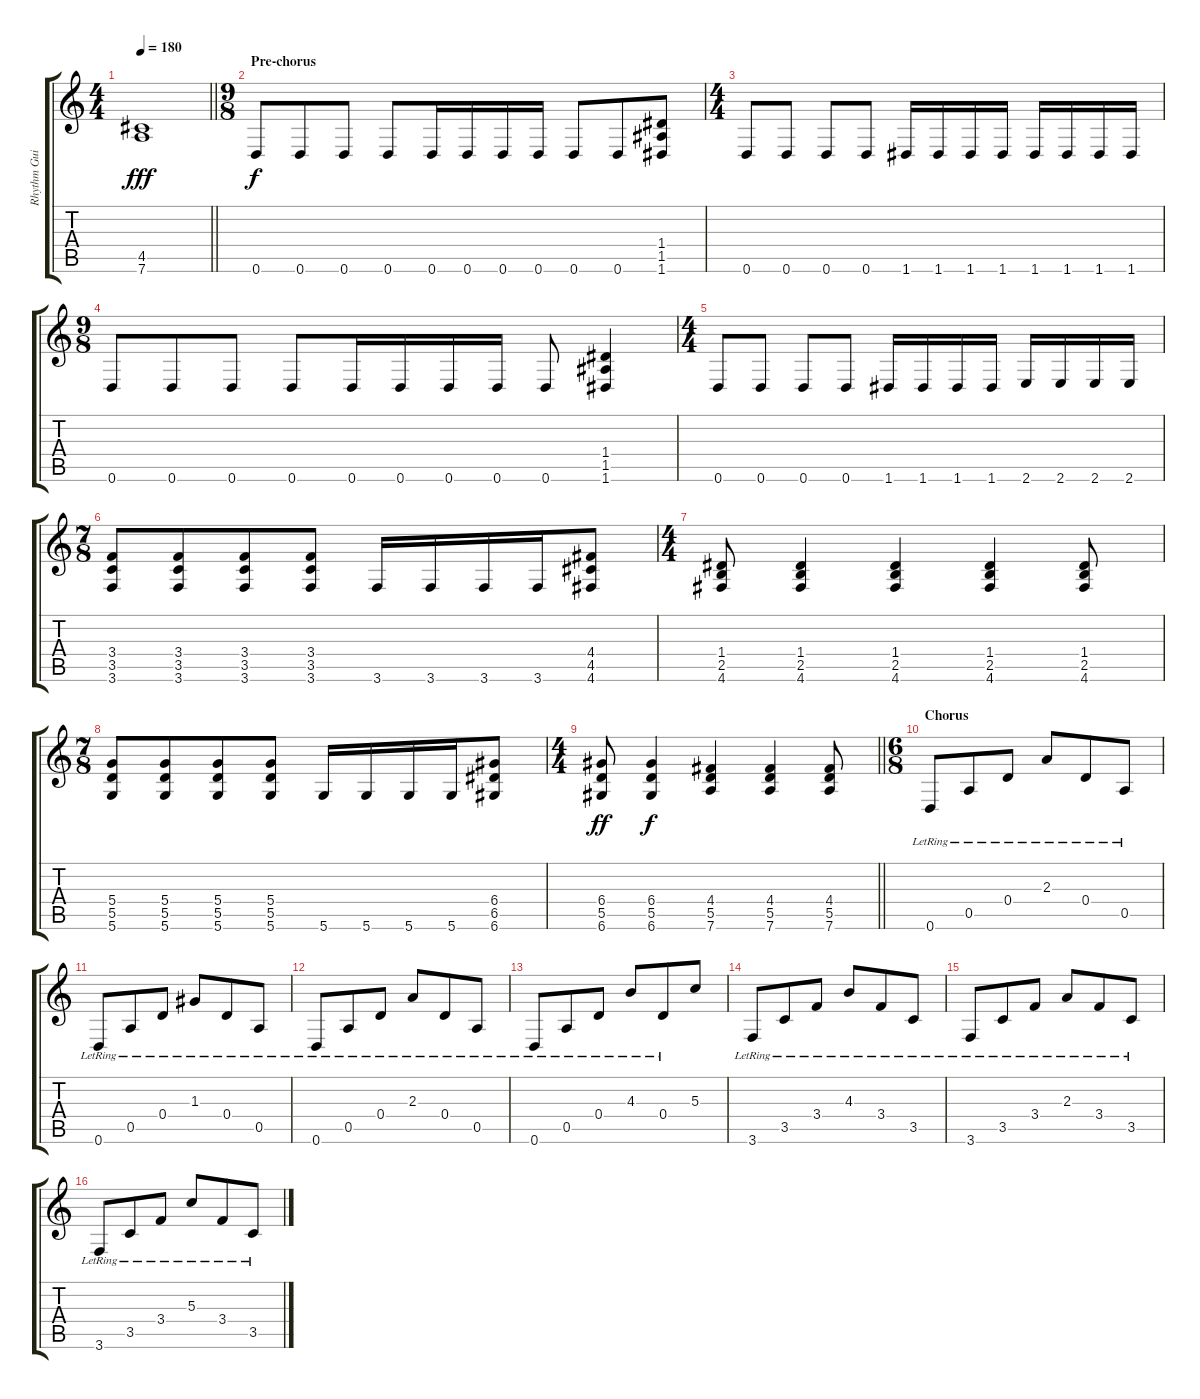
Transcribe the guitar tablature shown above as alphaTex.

\track ("Rhythm Guitar right" "Rhythm Gui") {instrument distortionguitar}
\staff {score tabs}
\tuning (E4 B3 G3 D3 A2 D2) {hide}
\ts (4 4)
\tempo 180
\clef g2
\barLineRight lightlight
\ks c
(4.5 7.6).1{dy fff} |
\ts (9 8)
\section ("" "Pre-chorus")
0.6.8{dy f} 0.6.8 0.6.8 0.6.8 0.6.16 0.6.16 0.6.16 0.6.16 0.6.8 0.6.8 (1.4 1.5 1.6).8 |
\ts (4 4)
0.6.8 0.6.8 0.6.8 0.6.8 1.6.16 1.6.16 1.6.16 1.6.16 1.6.16 1.6.16 1.6.16 1.6.16 |
\ts (9 8)
0.6.8 0.6.8 0.6.8 0.6.8 0.6.16 0.6.16 0.6.16 0.6.16 0.6.8 (1.4 1.5 1.6).4 |
\ts (4 4)
0.6.8 0.6.8 0.6.8 0.6.8 1.6.16 1.6.16 1.6.16 1.6.16 2.6.16 2.6.16 2.6.16 2.6.16 |
\ts (7 8)
(3.4 3.5 3.6).8 (3.4 3.5 3.6).8 (3.4 3.5 3.6).8 (3.4 3.5 3.6).8 3.6.16 3.6.16 3.6.16 3.6.16 (4.4 4.5 4.6).8 |
\ts (4 4)
(1.4 2.5 4.6).8 (1.4 2.5 4.6).4 (1.4 2.5 4.6).4 (1.4 2.5 4.6).4 (1.4 2.5 4.6).8 |
\ts (7 8)
(5.4 5.5 5.6).8 (5.4 5.5 5.6).8 (5.4 5.5 5.6).8 (5.4 5.5 5.6).8 5.6.16 5.6.16 5.6.16 5.6.16 (6.4 6.5 6.6).8 |
\ts (4 4)
\barLineRight lightlight
(6.4 5.5 6.6).8{dy ff} (6.4 5.5 6.6).4{dy f} (4.4 5.5 7.6).4 (4.4 5.5 7.6).4 (4.4 5.5 7.6).8 |
\ts (6 8)
\section ("" "Chorus")
0.6{lr}.8{instrument electricguitarclean} 0.5{lr}.8 0.4{lr}.8 2.3{lr}.8 0.4{lr}.8 0.5{lr}.8 |
0.6{lr}.8 0.5{lr}.8 0.4{lr}.8 1.3{lr}.8 0.4{lr}.8 0.5{lr}.8 |
0.6{lr}.8 0.5{lr}.8 0.4{lr}.8 2.3{lr}.8 0.4{lr}.8 0.5{lr}.8 |
0.6{lr}.8 0.5{lr}.8 0.4{lr}.8 4.3{lr}.8 0.4{lr}.8 5.3.8 |
3.6{lr}.8 3.5{lr}.8 3.4{lr}.8 4.3{lr}.8 3.4{lr}.8 3.5{lr}.8 |
3.6{lr}.8 3.5{lr}.8 3.4{lr}.8 2.3{lr}.8 3.4{lr}.8 3.5{lr}.8 |
3.6{lr}.8 3.5{lr}.8 3.4{lr}.8 5.3{lr}.8 3.4{lr}.8 3.5{lr}.8
